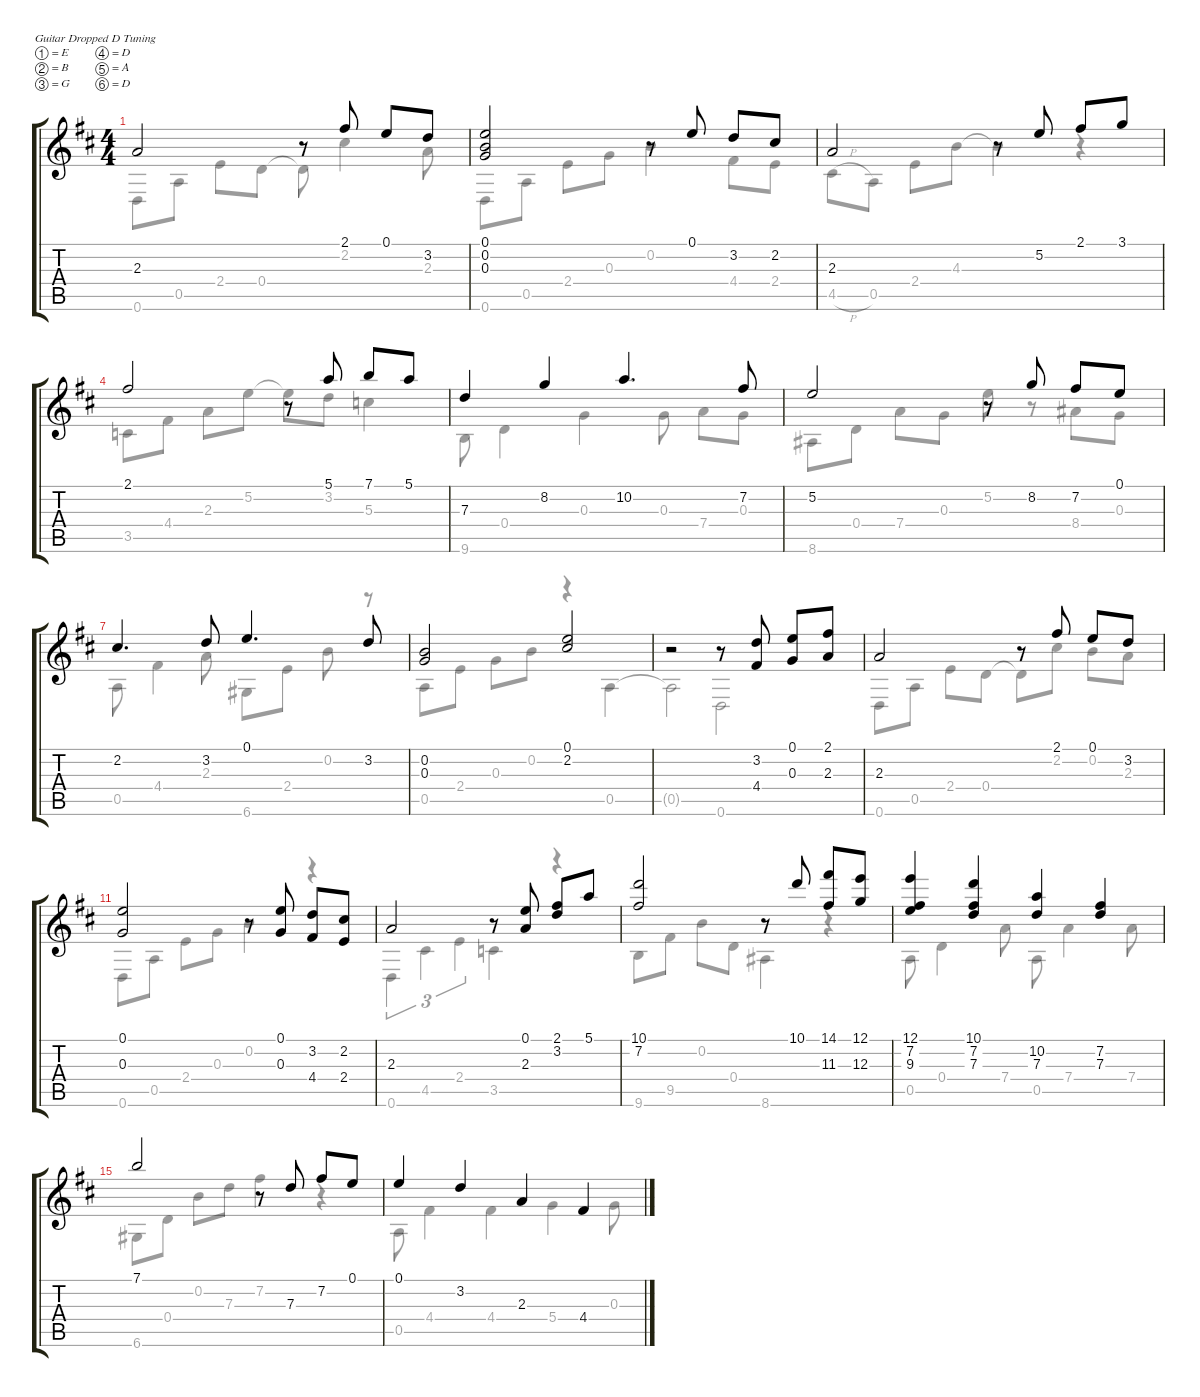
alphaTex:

\defaultSystemsLayout 4
\hideDynamics
\bracketExtendMode groupsimilarinstruments
\singleTrackTrackNamePolicy hidden
\firstSystemTrackNameOrientation horizontal
\otherSystemsTrackNameOrientation horizontal
\defaultBarNumberDisplay FirstOfSystem
\track ("Steel Guitar" "S-Gt") {instrument acousticguitarsteel}
\staff {score tabs}
\tuning (E4 B3 G3 D3 A2 D2)
\voice
\ts (4 4)
\tempo (120 hide)
\clef g2
\ks d
2.3.2{dy mf} r.8 2.1.8 0.1.8 3.2.8 |
(0.1 0.2 0.3).2 r.8 0.1.8 3.2.8 2.2.8 |
2.3.2 r.8 5.2.8 2.1.8 3.1.8 |
2.1.2 r.8 5.1.8 7.1.8 5.1.8 |
7.3.4 8.2.4 10.2.4{d} 7.2.8 |
5.2.2 r.8 8.2.8 7.2.8 0.1.8 |
2.2.4{d} 3.2.8 0.1.4{d} 3.2.8 |
(0.2 0.3).2 (2.2 0.1).2 |
r.2 r.8 (3.2 4.4).8 (0.1 0.3).8 (2.1 2.3).8 |
2.3.2 r.8 2.1.8 0.1.8 3.2.8 |
(0.1 0.3).2 r.8 (0.1 0.3).8 (3.2 4.4).8 (2.4 2.2).8 |
2.3.2 r.8 (0.1 2.3).8 (2.1 3.2).8 5.1.8 |
(10.1 7.2).2 r.8 10.1.8 (14.1 11.3).8 (12.1 12.3).8 |
(12.1 7.2 9.3).4 (10.1 7.2 7.3).4 (7.3 10.2).4 (7.3 7.2).4 |
7.1.2 r.8 7.3.8 7.2.8 0.1.8 |
0.1.4 3.2.4 2.3.4 4.4.4
\voice
\clef g2
\ottava regular
\simile none
\ks d
0.6.8{dy mf} 0.5.8 2.4.8 0.4.8 0.4{t}.8 2.2.4 2.3.8 |
0.6.8 0.5.8 2.4.8 0.3.8 0.2.4 4.4.8 2.4.8 |
4.5{h}.8 0.5.8 2.4.8 4.3.8 4.3{t}.4 r.4 |
3.5.8 4.4.8 2.3.8 5.2.8 5.2{t}.8 3.2.8 5.3.4 |
9.6.8 0.4.4 0.3.4 0.3.8 7.4.8 0.3.8 |
8.6.8 0.4.8 7.4.8 0.3.8 5.2.8 r.8 8.4.8 0.3.8 |
0.5.8 4.4.4 2.3.8 6.6.8 2.4.8 0.2.8 r.8 |
0.5.8 2.4.8 0.3.8 0.2.8 r.4 0.5.4 |
0.5{t}.2 0.6.2 |
0.6.8 0.5.8 2.4.8 0.4.8 0.4{t}.8 2.2.8 0.2.8 2.3.8 |
0.6.8 0.5.8 2.4.8 0.3.8 0.2.4 r.4 |
0.6.4{tu (3 2)} 4.5.4{tu (3 2)} 2.4.4{tu (3 2)} 3.5.4 r.4 |
9.6.8 9.5.8 0.2.8 0.4.8 8.6.4 r.4 |
0.5.8 0.4.4 7.4.8 0.5.8 7.4.4 7.4.8 |
6.6.8 0.4.8 0.2.8 7.3.8 7.2.4 r.4 |
0.5.8 4.4.4 4.4.4 5.4.4 0.3.8
